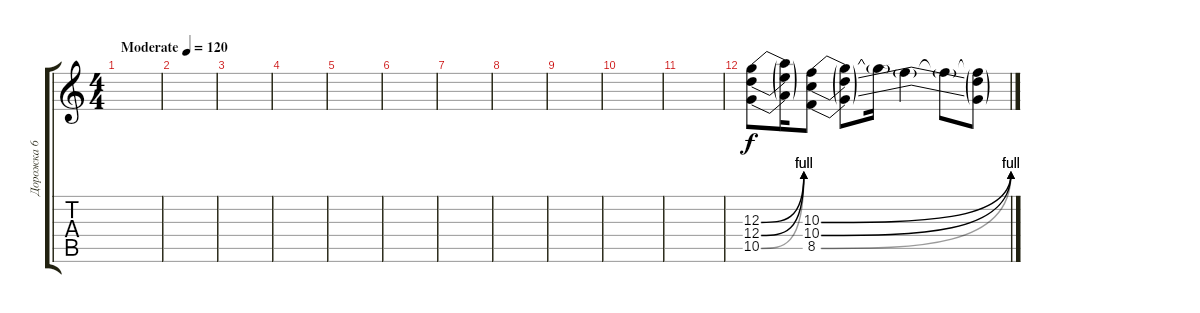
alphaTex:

\track ("Дорожка 6" "Дорожка 6") {instrument distortionguitar}
\staff {score tabs}
\tuning (E4 B3 G3 D3 A2 E2) {hide}
\ts (4 4)
\tempo (120 "Moderate")
\clef g2
\ks c
|
|
|
|
|
|
|
|
|
|
|
(12.3{be (bend 0 0 60 4)} 12.4{be (bend 0 0 60 4)} 10.5{be (bend 0 0 60 4)}).8 (12.3{t} 12.4{t} 10.5{t}).16 (10.3{be (bend 0 0 60 4)} 10.4{be (bend 0 0 60 4)} 8.5{be (bend 0 0 60 4)}).8 (10.3{t} 10.4{t} 8.5{t}).8 10.3{t}.16 10.3{t}.4 10.3{t}.8 (10.3{t} 10.4{t} 8.5{t}).8
